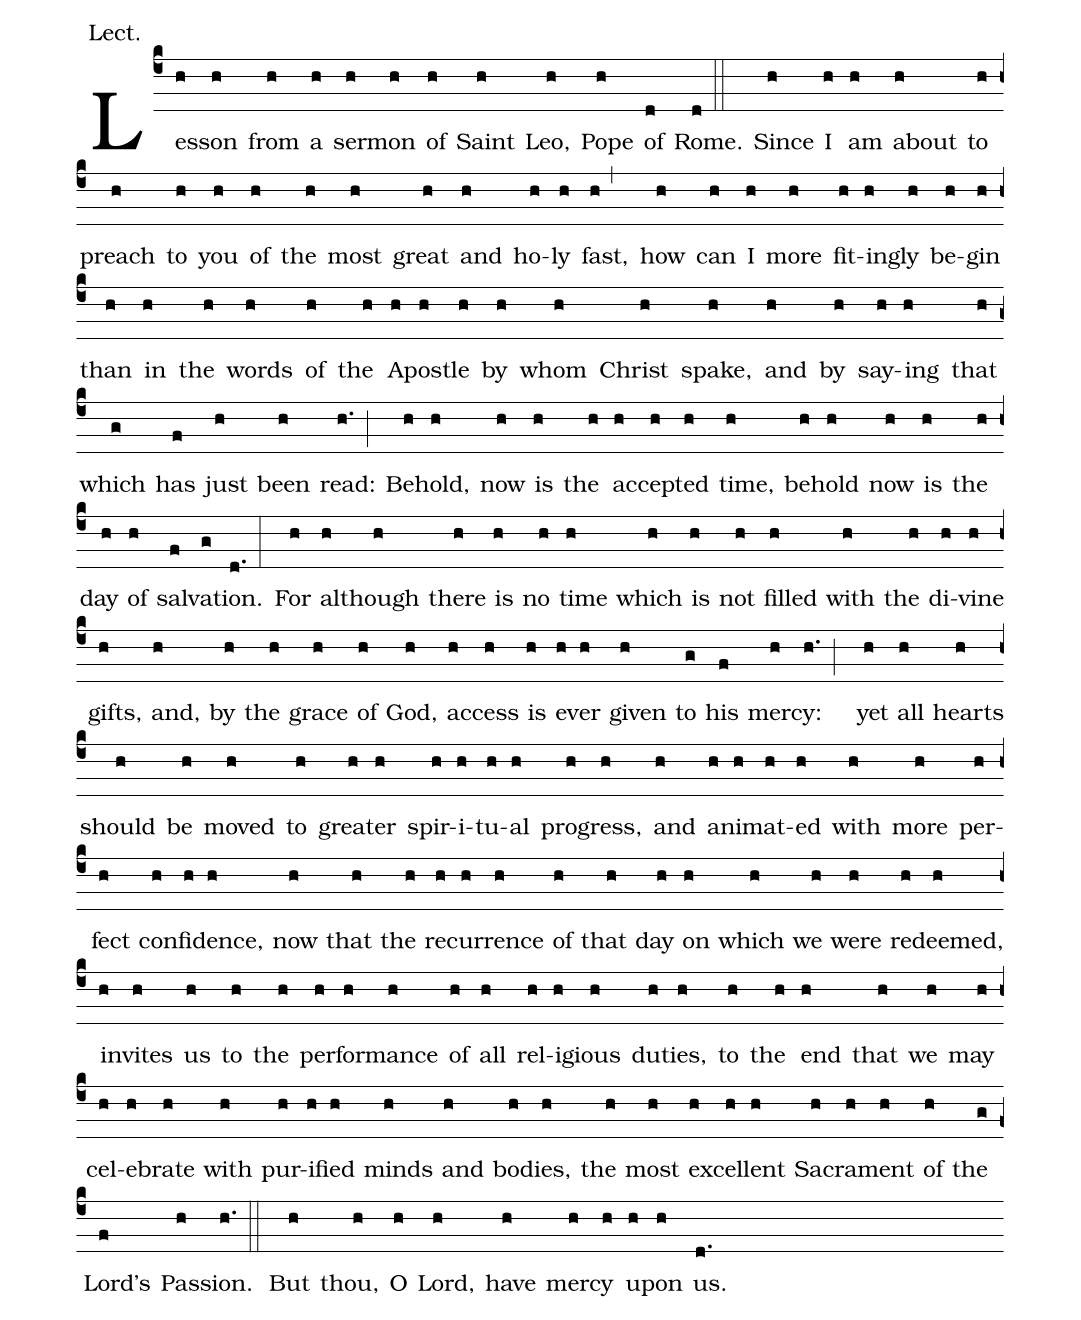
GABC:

annotation: Lect.;
%%
(c4) Les(h)son(h) from(h) a(h) ser(h)mon(h) of(h) Saint(h) Leo,(h) Pope(h) of(d) Rome.(d::)

Since(h) I(h) am(h) about(h) to(h) preach(h) to(h) you(h) of(h) the(h) most(h) great(h) and(h) ho(h)ly(h) fast,(h,) how(h) can(h) I(h) more(h) fit(h)ing(h)ly(h) be(h)gin(h) than(h) in(h) the(h) words(h) of(h) the(h) A(h)pos(h)tle(h) by(h) whom(h) Christ(h) spake,(h) and(h) by(h) say(h)ing(h) that(h) which(g) has(f) just(h) been(h) read:(h.;) Be(h)hold,(h) now(h) is(h) the(h) ac(h)cept(h)ed(h) time,(h) be(h)hold(h) now(h) is(h) the(h) day(h) of(h) sal(f)va(g)tion.(d.:)

For(h) al(h)though(h) there(h) is(h) no(h) time(h) which(h) is(h) not(h) filled(h) with(h) the(h) di(h)vine(h) gifts,(h) and,(h) by(h) the(h) grace(h) of(h) God,(h) ac(h)cess(h) is(h) ev(h)er(h) given(h) to(g) his(f) mer(h)cy:(h.;) yet(h) all(h) hearts(h) should(h) be(h) moved(h) to(h) great(h)er(h) spir(h)i(h)tu(h)al(h) pro(h)gress,(h) and(h) an(h)i(h)mat(h)ed(h) with(h) more(h) per(h)fect(h) con(h)fi(h)dence,(h) now(h) that(h) the(h) re(h)cur(h)rence(h) of(h) that(h) day(h) on(h) which(h) we(h) were(h) re(h)deemed,(h) in(h)vites(h) us(h) to(h) the(h) per(h)for(h)mance(h) of(h) all(h) rel(h)i(h)gious(h) du(h)ties,(h) to(h) the(h) end(h) that(h) we(h) may(h) cel(h)e(h)brate(h) with(h) pur(h)i(h)fied(h) minds(h) and(h) bo(h)dies,(h) the(h) most(h) ex(h)cel(h)lent(h) Sa(h)cra(h)ment(h) of(h) the(g) Lord's(f) Pas(h)sion.(h.::)

But(h) thou,(h) O(h) Lord,(h) have(h) mer(h)cy(h) u(h)pon(h) us.(d.)
